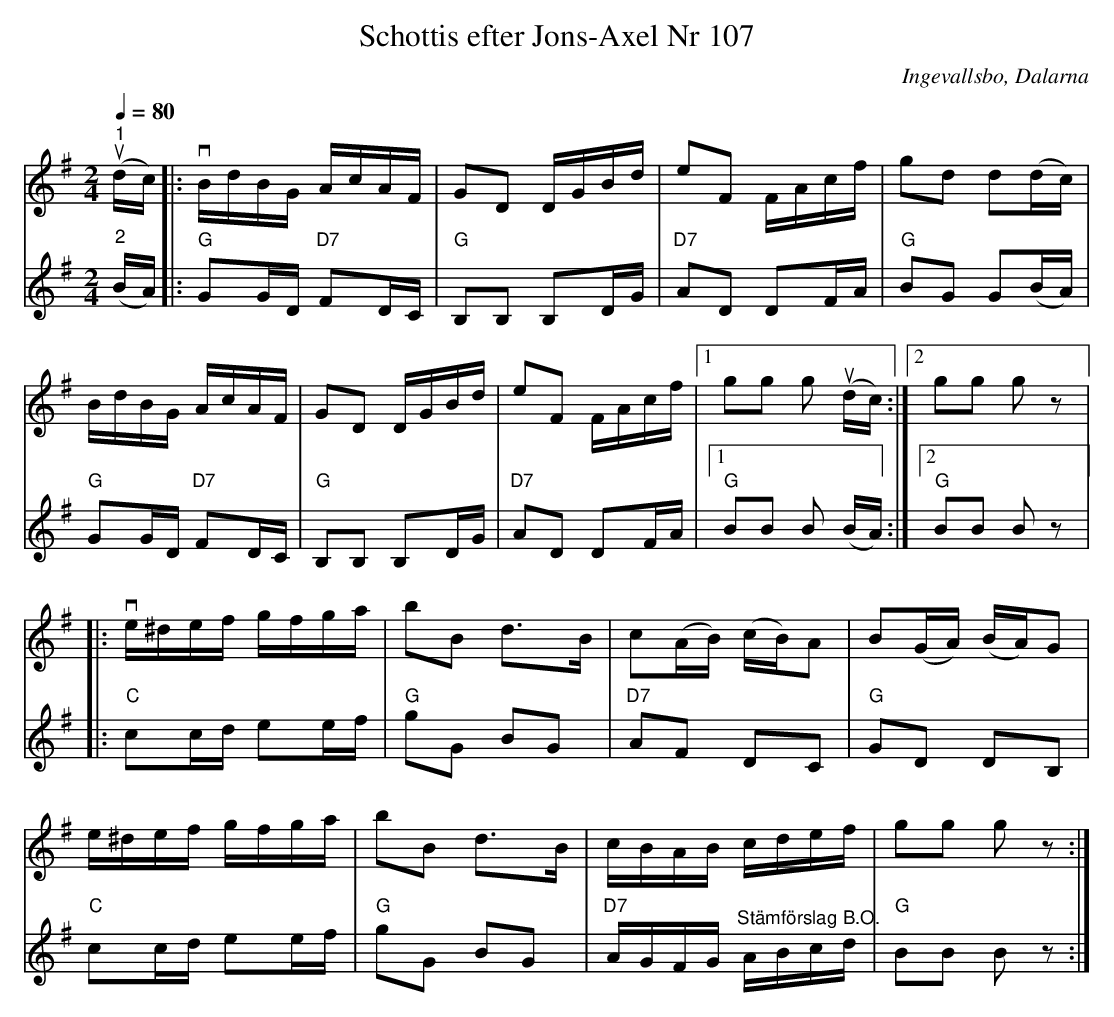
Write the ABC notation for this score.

X:1
T:Schottis efter Jons-Axel Nr 107
O:Ingevallsbo, Dalarna
L:1/16
Q:1/4=80
M:2/4
K:G
V:1
"^1"u (dc) |:v BdBG AcAF | G2D2 DGBd | e2F2 FAcf | g2d2 d2(dc) |
BdBG AcAF | G2D2 DGBd | e2F2 FAcf |1 g2g2 g2u (dc) :|2 g2g2 g2 z2 |:
v e^def gfga | b2B2 d2>B2 | c2(AB) (cB)A2 | B2(GA) (BA)G2 |
e^def gfga | b2B2 d2>B2 | cBAB cdef | g2g2 g2 z2 :|
V:2
"^2" (BA) |: "G" G2GD "D7" F2DC |"G" B,2B,2 B,2DG | "D7" A2D2 D2FA |"G" B2G2 G2(BA) |
"G" G2GD "D7" F2DC |"G" B,2B,2 B,2DG |"D7" A2D2 D2FA |1 "G" B2B2 B2 (BA) :|2 "G" B2B2 B2 z2 |:
"C" c2cd e2ef |"G" g2G2 B2G2 |"D7" A2F2 D2C2 | "G" G2D2 D2B,2 |
"C" c2cd e2ef |"G" g2G2 B2G2 |"D7" AGFG "^Stämförslag B.O." ABcd | "G" B2B2 B2 z2 :|
